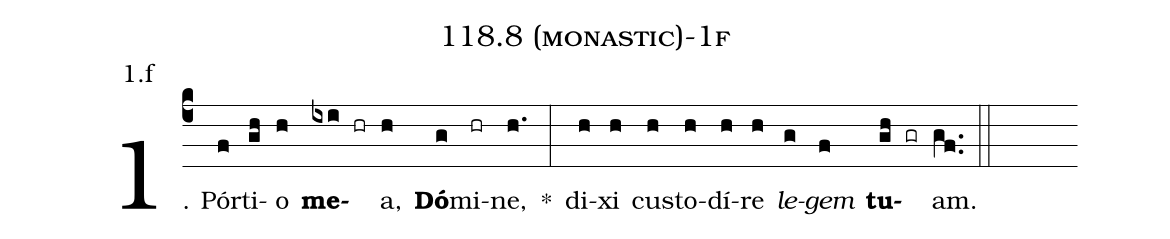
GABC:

name: 118.8 (monastic)-1f;
annotation: 1.f;
%%
(c4)1. Pór(f)ti(gh)o(h) <b>me</b>(ixi hr)a,(h) <b>Dó</b>(g)mi(hr)ne,(h.) *(:) di(h)xi(h) cus(h)to(h)dí(h)re(h) <i>le</i>(g)<i>gem</i>(f) <b>tu</b>(gh gr)am.(gf..) (::)
